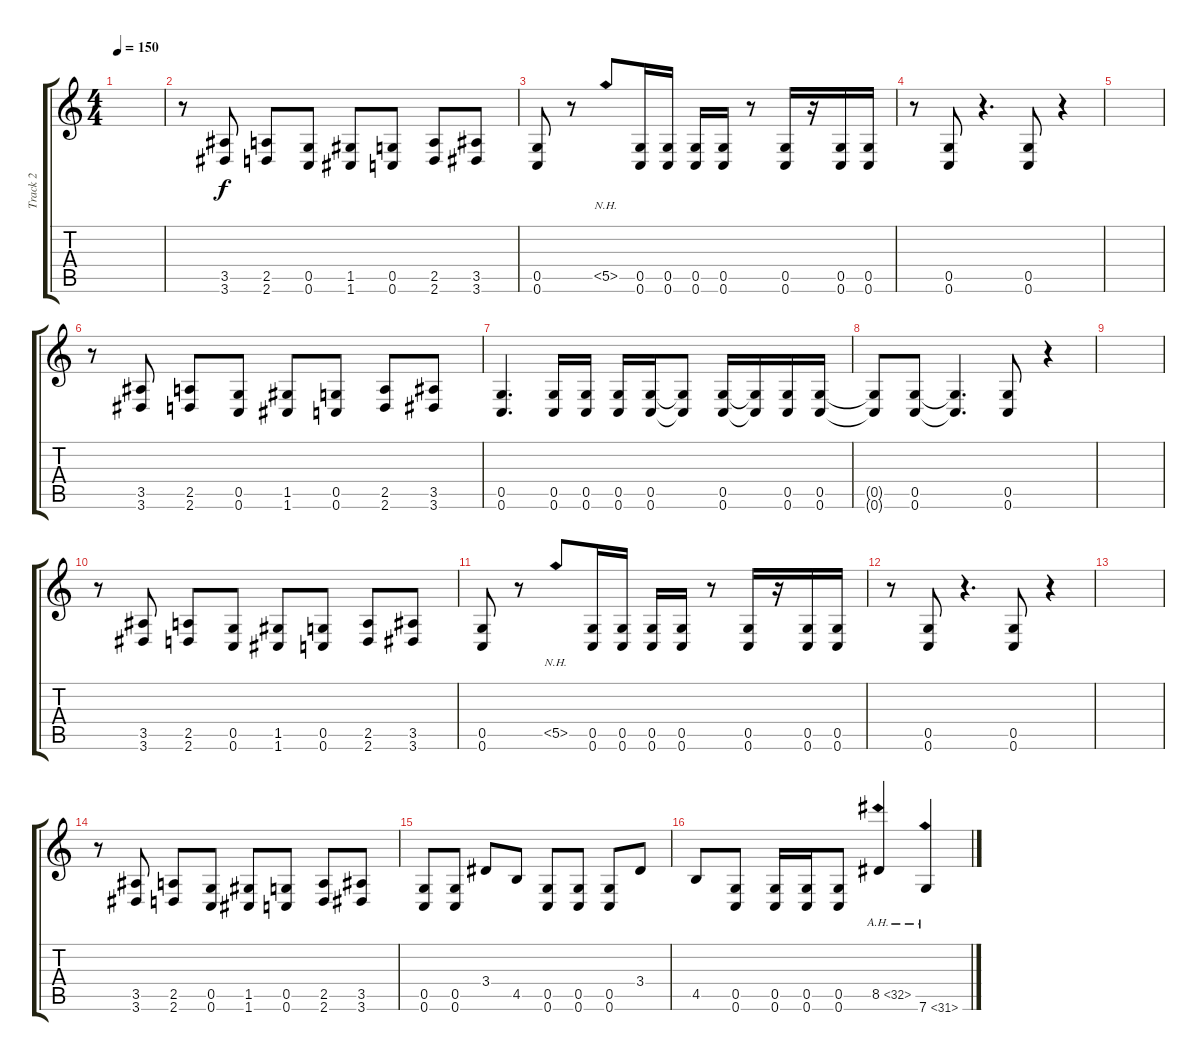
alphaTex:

\track ("Track 2" "Track 2") {instrument overdrivenguitar}
\staff {score tabs}
\tuning (D4 A3 F3 C3 G2 C2) {hide}
\ts (4 4)
\tempo 150
\clef g2
\ks c
|
r.8 (3.5 3.6).8 (2.5 2.6).8 (0.5 0.6).8 (1.5 1.6).8 (0.5 0.6).8 (2.5 2.6).8 (3.5 3.6).8 |
(0.5 0.6).8 r.8 5.5{nh}.8 (0.5 0.6).16 (0.5 0.6).16 (0.5 0.6).16 (0.5 0.6).16 r.8 (0.5 0.6).16 r.16 (0.5 0.6).16 (0.5 0.6).16 |
r.8 (0.5 0.6).8 r.4{d} (0.5 0.6).8 r.4 |
|
r.8 (3.5 3.6).8 (2.5 2.6).8 (0.5 0.6).8 (1.5 1.6).8 (0.5 0.6).8 (2.5 2.6).8 (3.5 3.6).8 |
(0.5 0.6).4{d} (0.5 0.6).16 (0.5 0.6).16 (0.5 0.6).16 (0.5 0.6).16 (0.5{t} 0.6{t}).8 (0.5 0.6).16 (0.5{t} 0.6{t}).16 (0.5 0.6).16 (0.5 0.6).16 |
(0.5{t} 0.6{t}).8 (0.5 0.6).8 (0.5{t} 0.6{t}).4{d} (0.5 0.6).8 r.4 |
|
r.8 (3.5 3.6).8 (2.5 2.6).8 (0.5 0.6).8 (1.5 1.6).8 (0.5 0.6).8 (2.5 2.6).8 (3.5 3.6).8 |
(0.5 0.6).8 r.8 5.5{nh}.8 (0.5 0.6).16 (0.5 0.6).16 (0.5 0.6).16 (0.5 0.6).16 r.8 (0.5 0.6).16 r.16 (0.5 0.6).16 (0.5 0.6).16 |
r.8 (0.5 0.6).8 r.4{d} (0.5 0.6).8 r.4 |
|
r.8 (3.5 3.6).8 (2.5 2.6).8 (0.5 0.6).8 (1.5 1.6).8 (0.5 0.6).8 (2.5 2.6).8 (3.5 3.6).8 |
(0.5 0.6).8 (0.5 0.6).8 3.4.8 4.5.8 (0.5 0.6).8 (0.5 0.6).8 (0.5 0.6).8 3.4.8 |
4.5.8 (0.5 0.6).8 (0.5 0.6).16 (0.5 0.6).16 (0.5 0.6).8 8.5{ah 24}.4 7.6{ah 24}.4
